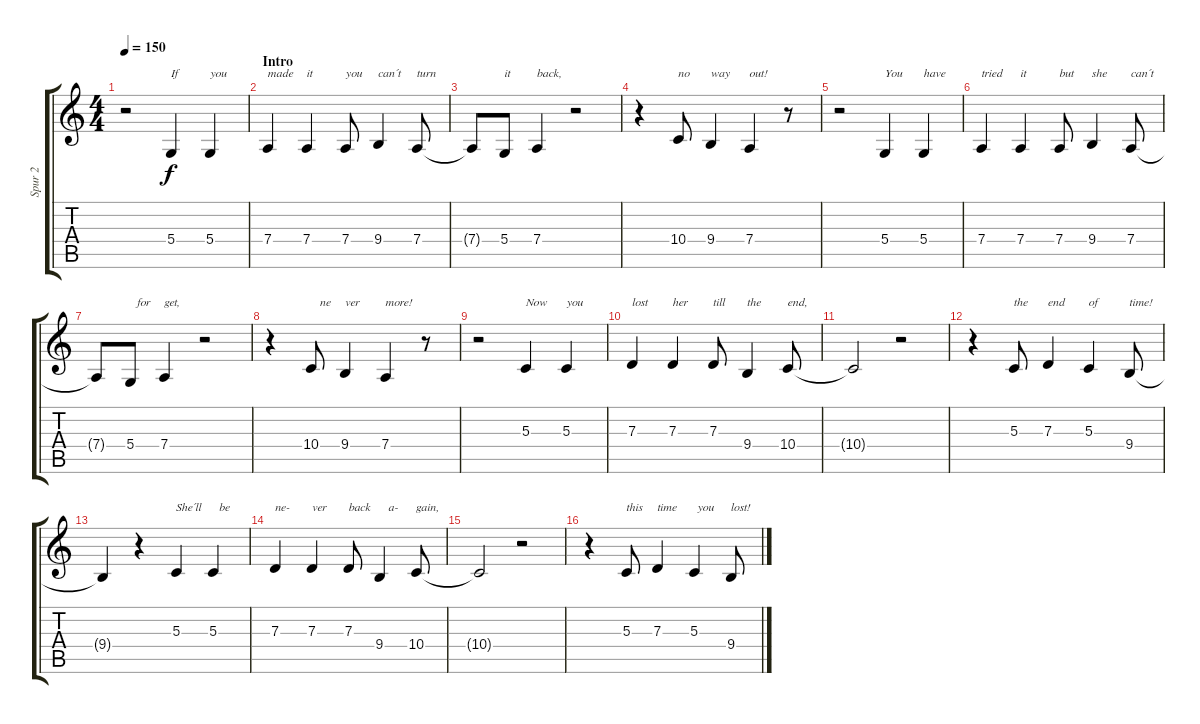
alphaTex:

\track ("Spur 2" "Spur 2") {instrument lead6voice}
\staff {score tabs}
\tuning (E4 B3 G3 D3 A2 D2) {hide}
\ts (4 4)
\tempo 150
\clef g2
\ks c
r.2{dy f instrument lead6voice} 5.4.4{txt "If"} 5.4.4{txt "you"} |
\section ("" "Intro")
7.4.4{txt "made"} 7.4.4{txt "it"} 7.4.8{txt "you"} 9.4.4{txt "can´t"} 7.4.8{txt "turn"} |
7.4{t}.8 5.4.8{txt "it"} 7.4.4{txt "back,"} r.2 |
r.4 10.4.8{txt "no"} 9.4.4{txt "way"} 7.4.4{txt "out!"} r.8 |
r.2 5.4.4{txt "You"} 5.4.4{txt "have"} |
7.4.4{txt "tried"} 7.4.4{txt "it"} 7.4.8{txt "but"} 9.4.4{txt "she"} 7.4.8{txt "can´t"} |
7.4{t}.8 5.4.8{txt "  for"} 7.4.4{txt "get,"} r.2 |
r.4 10.4.8{txt "   ne"} 9.4.4{txt "ver"} 7.4.4{txt "more!"} r.8 |
r.2 5.3.4{txt "Now"} 5.3.4{txt "you"} |
7.3.4{txt "lost"} 7.3.4{txt "her"} 7.3.8{txt "till"} 9.4.4{txt "the"} 10.4.8{txt "end,"} |
10.4{t}.2 r.2 |
r.4 5.3.8{txt "the"} 7.3.4{txt "end"} 5.3.4{txt "of"} 9.4.8{txt "time!"} |
9.4{t}.4 r.4 5.3.4{txt "She´ll"} 5.3.4{txt "  be"} |
7.3.4{txt "ne-"} 7.3.4{txt "ver"} 7.3.8{txt "back"} 9.4.4{txt "   a-"} 10.4.8{txt "gain,"} |
10.4{t}.2 r.2 |
r.4 5.3.8{txt "this"} 7.3.4{txt "time"} 5.3.4{txt " you"} 9.4.8{txt "lost!"}
